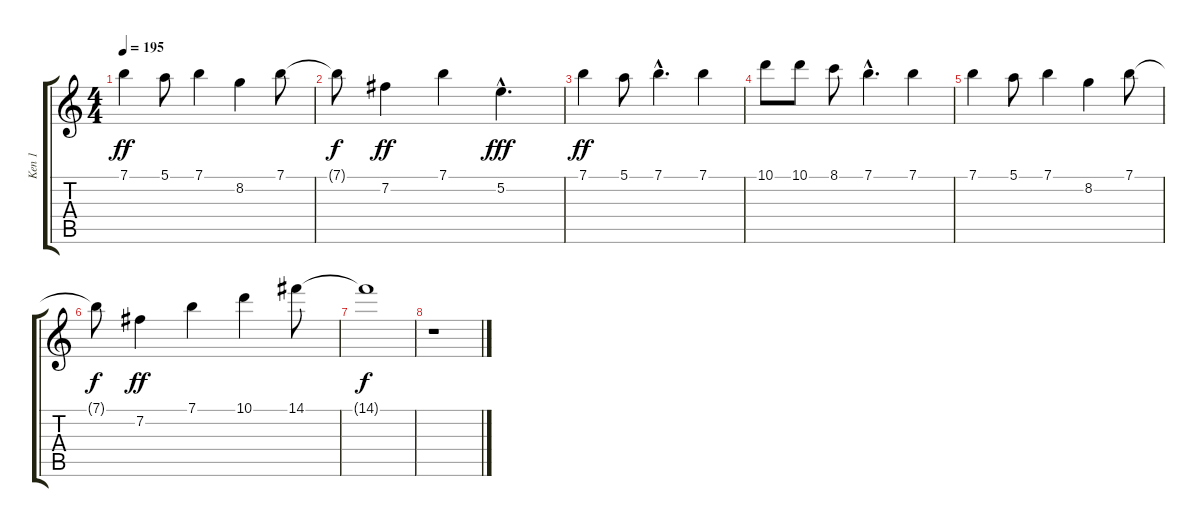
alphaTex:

\track ("Ken 1" "Ken 1") {instrument acousticguitarsteel}
\staff {score tabs}
\tuning (E4 B3 G3 D3 A2 E2) {hide}
\ts (4 4)
\tempo 195
\clef g2
\ks c
7.1.4{dy ff} 5.1.8 7.1.4 8.2.4 7.1.8 |
7.1{t}.8{dy f} 7.2.4{dy ff} 7.1.4 5.2{hac}.4{d dy fff} |
7.1.4{dy ff} 5.1.8 7.1{hac}.4{d} 7.1.4 |
10.1.8 10.1.8 8.1.8 7.1{hac}.4{d} 7.1.4 |
7.1.4 5.1.8 7.1.4 8.2.4 7.1.8 |
7.1{t}.8{dy f} 7.2.4{dy ff} 7.1.4 10.1.4 14.1.8 |
14.1{t}.1{dy f} |
r.1
